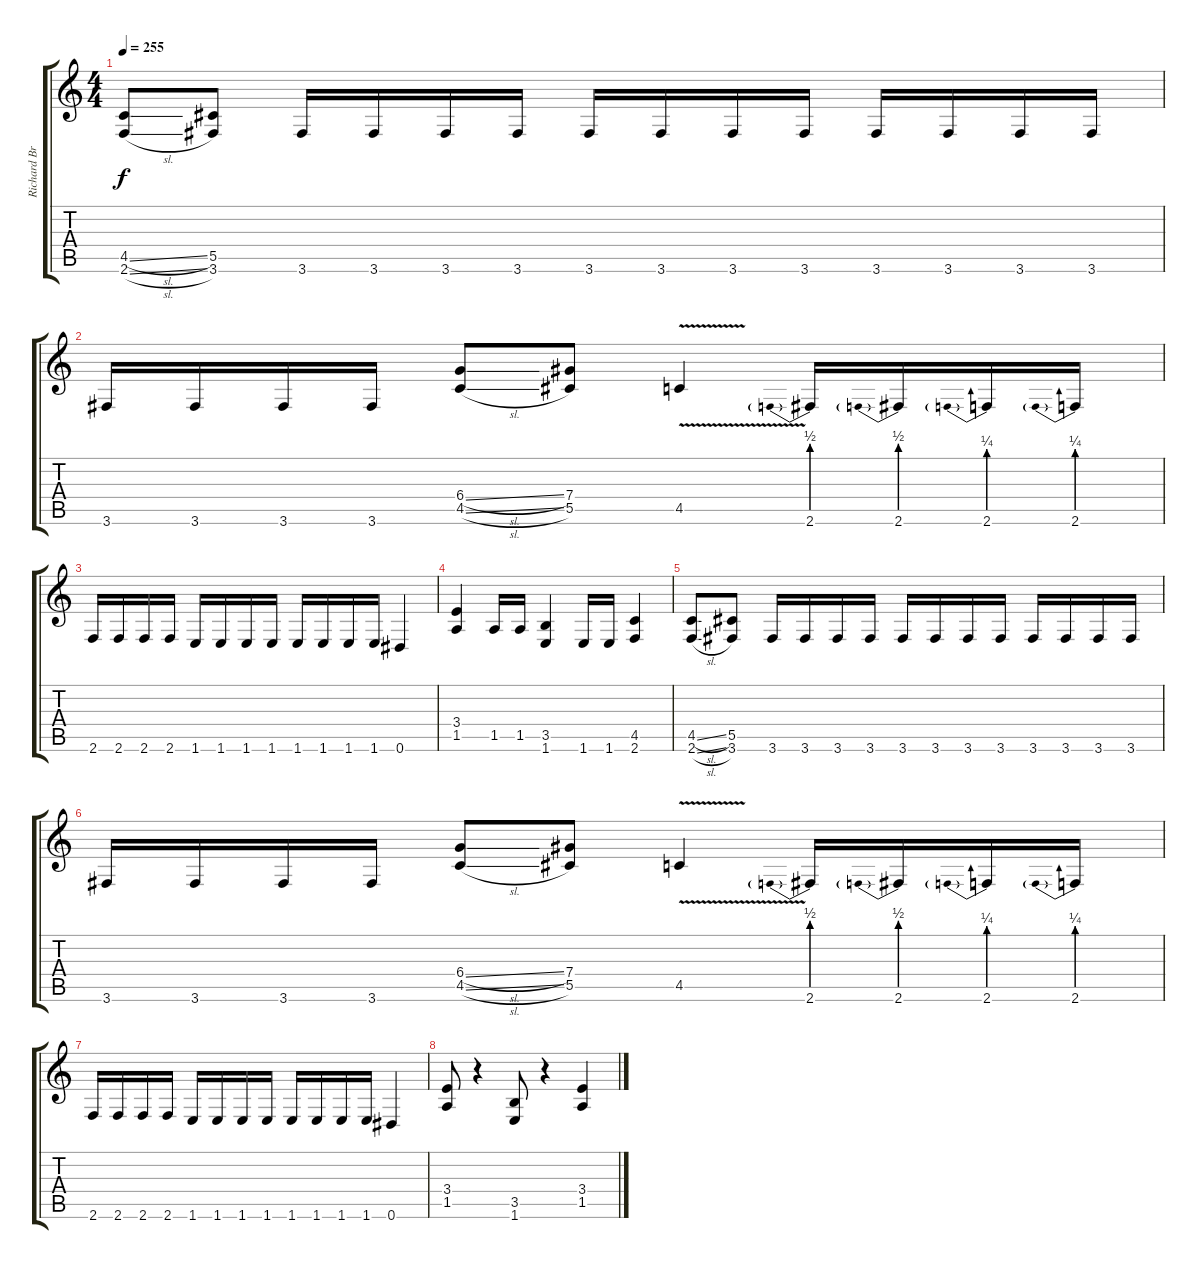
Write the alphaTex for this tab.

\track ("Richard Brunelle" "Richard Br") {instrument distortionguitar}
\staff {score tabs}
\tuning (Eb4 Bb3 Gb3 Db3 Ab2 Eb2) {hide}
\ts (4 4)
\tempo 255
\clef g2
\ks c
(4.5{sl} 2.6{sl}).8{dy f} (5.5 3.6).8 3.6.16 3.6.16 3.6.16 3.6.16 3.6.16 3.6.16 3.6.16 3.6.16 3.6.16 3.6.16 3.6.16 3.6.16 |
3.6.16 3.6.16 3.6.16 3.6.16 (6.4{sl} 4.5{sl}).8 (7.4 5.5).8 4.5{v}.4 2.6{be (prebend 0 2 60 2)}.16 2.6{be (prebend 0 2 60 2)}.16 2.6{be (prebend 0 1 60 1)}.16 2.6{be (prebend 0 1 60 1)}.16 |
2.6.16 2.6.16 2.6.16 2.6.16 1.6.16 1.6.16 1.6.16 1.6.16 1.6.16 1.6.16 1.6.16 1.6.16 0.6.4 |
(3.4 1.5).4 1.5.16 1.5.16 (3.5 1.6).4 1.6.16 1.6.16 (4.5 2.6).4 |
(4.5{sl} 2.6{sl}).8 (5.5 3.6).8 3.6.16 3.6.16 3.6.16 3.6.16 3.6.16 3.6.16 3.6.16 3.6.16 3.6.16 3.6.16 3.6.16 3.6.16 |
3.6.16 3.6.16 3.6.16 3.6.16 (6.4{sl} 4.5{sl}).8 (7.4 5.5).8 4.5{v}.4 2.6{be (prebend 0 2 60 2)}.16 2.6{be (prebend 0 2 60 2)}.16 2.6{be (prebend 0 1 60 1)}.16 2.6{be (prebend 0 1 60 1)}.16 |
2.6.16 2.6.16 2.6.16 2.6.16 1.6.16 1.6.16 1.6.16 1.6.16 1.6.16 1.6.16 1.6.16 1.6.16 0.6.4 |
(3.4 1.5).8 r.4 (3.5 1.6).8 r.4 (3.4 1.5).4
